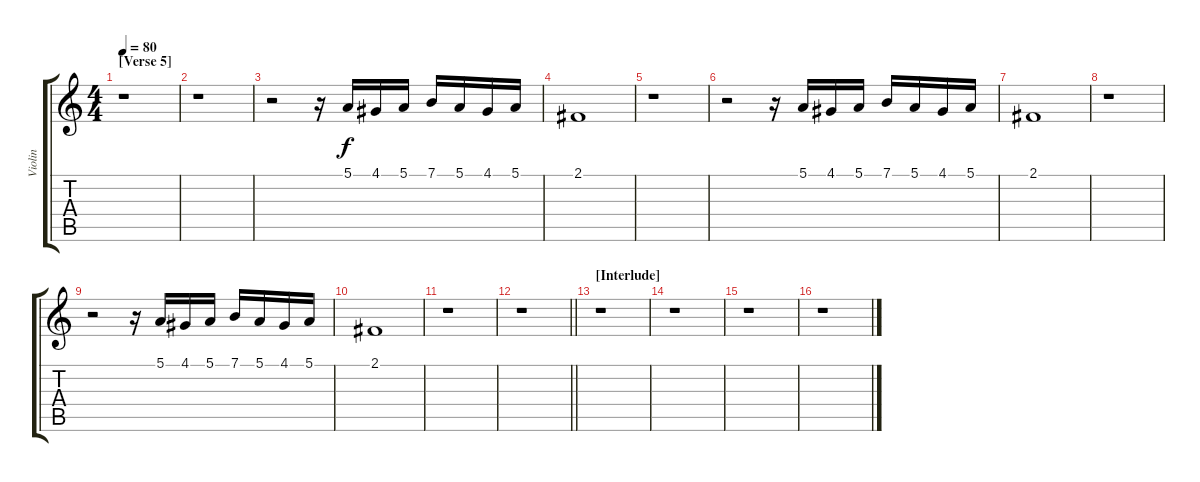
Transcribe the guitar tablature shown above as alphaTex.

\track ("Violin        " "Violin    ") {instrument violin}
\staff {score tabs}
\tuning (E4 B3 G3 D3 A2 E2) {hide}
\ts (4 4)
\section ("" "[Verse 5]")
\tempo 80
\clef g2
\ks c
r.1{dy f} |
r.1 |
r.2 r.16 5.1.16 4.1.16 5.1.16 7.1.16 5.1.16 4.1.16 5.1.16 |
2.1.1 |
r.1 |
r.2 r.16 5.1.16 4.1.16 5.1.16 7.1.16 5.1.16 4.1.16 5.1.16 |
2.1.1 |
r.1 |
r.2 r.16 5.1.16 4.1.16 5.1.16 7.1.16 5.1.16 4.1.16 5.1.16 |
2.1.1 |
r.1 |
\barLineRight lightlight
r.1 |
\section ("" "[Interlude]")
r.1 |
r.1 |
r.1 |
r.1
